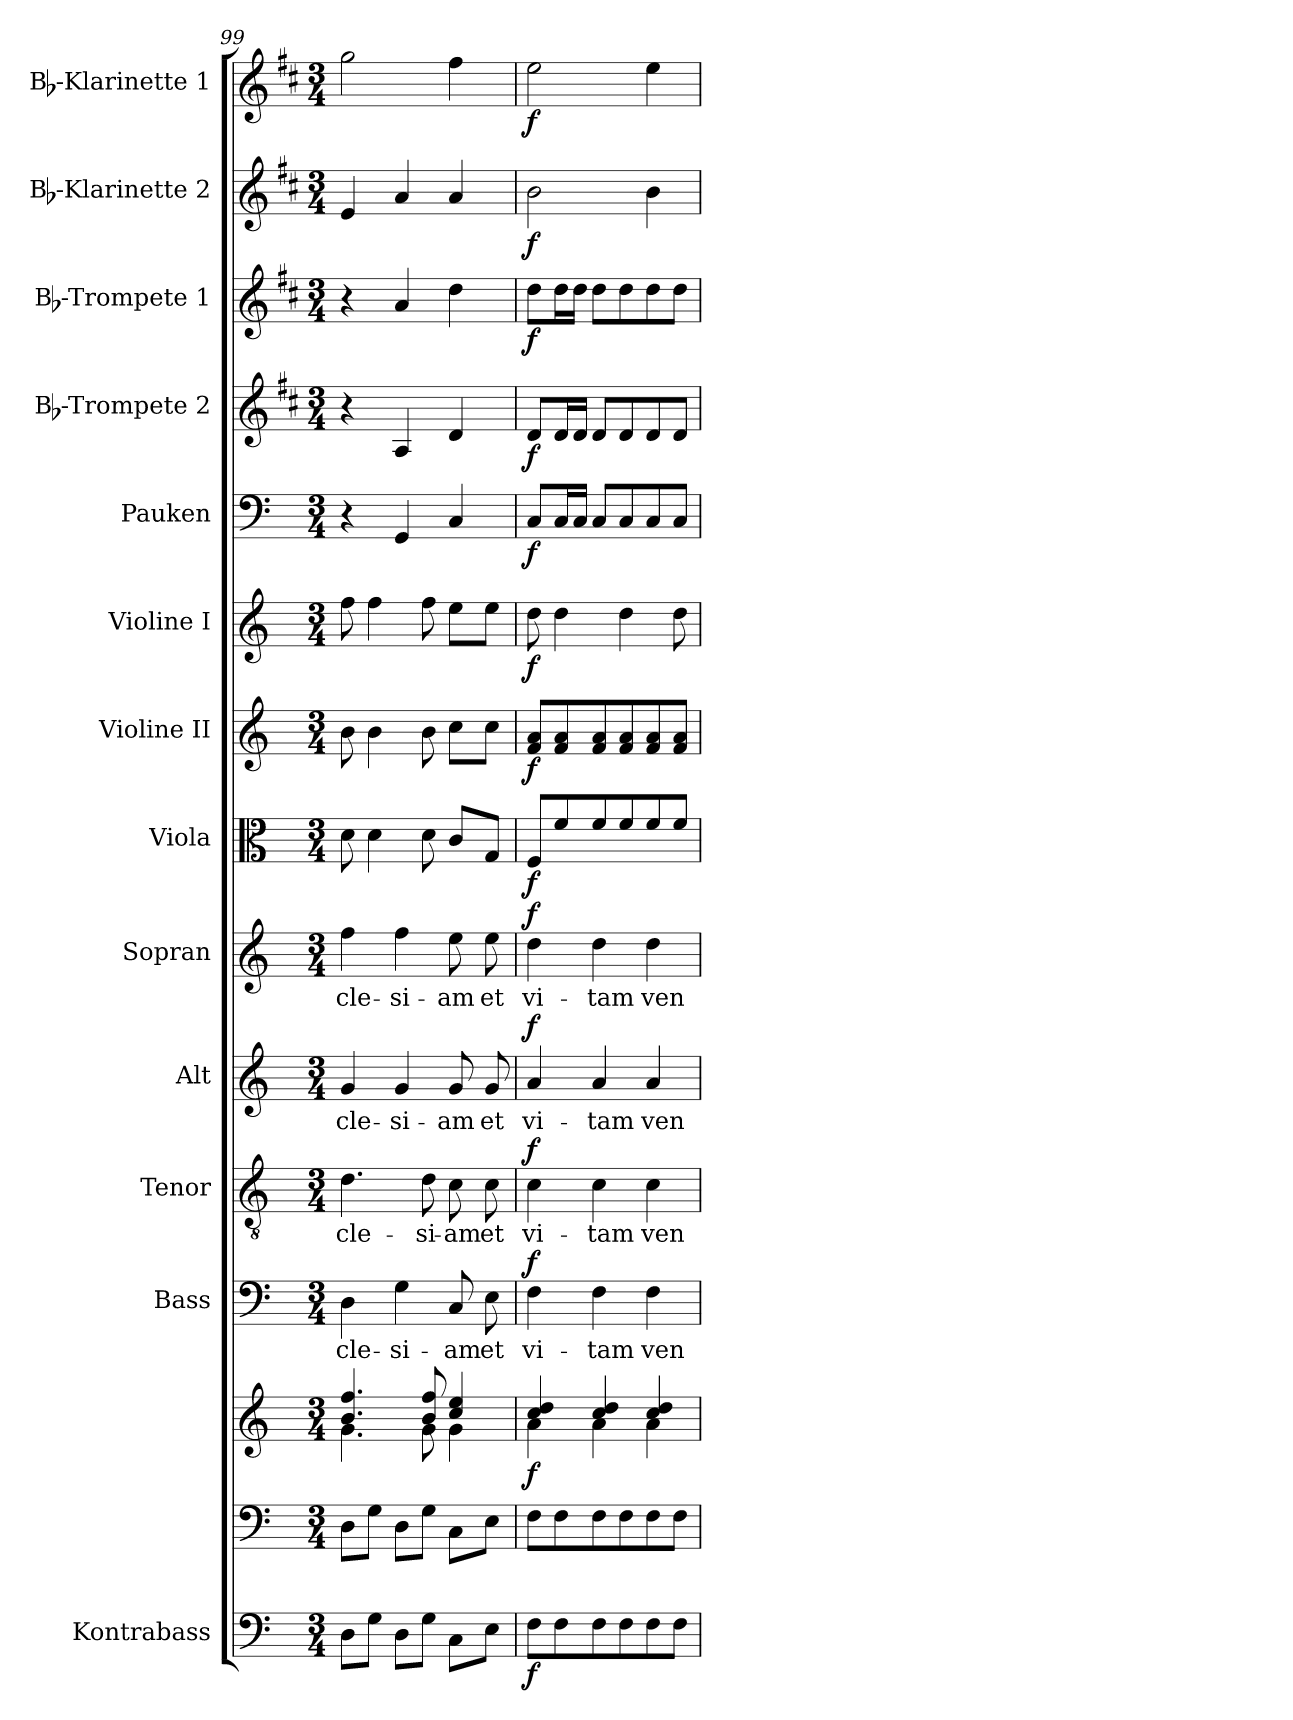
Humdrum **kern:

**kern	**dynam	**kern	**kern	**dynam	**kern	**text	**dynam	**kern	**text	**dynam	**kern	**text	**dynam	**kern	**text	**dynam	**kern	**dynam	**kern	**dynam	**kern	**dynam	**kern	**dynam	**kern	**dynam	**kern	**dynam	**kern	**dynam	**kern	**dynam
*part14	*part14	*part13	*part13	*part13	*part12	*part12	*part12	*part11	*part11	*part11	*part10	*part10	*part10	*part9	*part9	*part9	*part8	*part8	*part7	*part7	*part6	*part6	*part5	*part5	*part4	*part4	*part3	*part3	*part2	*part2	*part1	*part1
*staff15	*staff15	*staff14	*staff13	*staff13/14	*staff12	*staff12	*staff12	*staff11	*staff11	*staff11	*staff10	*staff10	*staff10	*staff9	*staff9	*staff9	*staff8	*staff8	*staff7	*staff7	*staff6	*staff6	*staff5	*staff5	*staff4	*staff4	*staff3	*staff3	*staff2	*staff2	*staff1	*staff1
*I"Kontrabass	*	*	*	*	*I"Bass	*	*	*I"Tenor	*	*	*I"Alt	*	*	*I"Sopran	*	*	*I"Viola	*	*I"Violine II	*	*I"Violine I	*	*I"Pauken	*	*I"Bb-Trompete 2	*	*I"Bb-Trompete 1	*	*I"Bb-Klarinette 2	*	*I"Bb-Klarinette 1	*
*I'Kb.	*	*	*	*	*I'B.	*	*	*I'T.	*	*	*I'A.	*	*	*I'S.	*	*	*I'Vla.	*	*I'Vl. II	*	*I'Vl. I	*	*I'Pk.	*	*I'Bb Trp. 2	*	*I'Bb Trp. 1	*	*I'Bb Kl. 2	*	*I'Bb Kl. 1	*
*clefF4	*	*clefF4	*clefG2	*	*clefF4	*	*	*clefGv2	*	*	*clefG2	*	*	*clefG2	*	*	*clefC3	*	*clefG2	*	*clefG2	*	*clefF4	*	*clefG2	*	*clefG2	*	*clefG2	*	*clefG2	*
*ITrd7c12	*	*	*	*	*	*	*	*	*	*	*	*	*	*	*	*	*	*	*	*	*	*	*	*	*ITrd1c2	*	*ITrd1c2	*	*ITrd1c2	*	*ITrd1c2	*
*k[]	*	*k[]	*k[]	*	*k[]	*	*	*k[]	*	*	*k[]	*	*	*k[]	*	*	*k[]	*	*k[]	*	*k[]	*	*k[]	*	*k[]	*	*k[]	*	*k[]	*	*k[]	*
*C:	*	*C:	*C:	*	*C:	*	*	*C:	*	*	*C:	*	*	*C:	*	*	*C:	*	*C:	*	*C:	*	*C:	*	*C:	*	*C:	*	*C:	*	*C:	*
*M3/4	*	*M3/4	*M3/4	*	*M3/4	*	*	*M3/4	*	*	*M3/4	*	*	*M3/4	*	*	*M3/4	*	*M3/4	*	*M3/4	*	*M3/4	*	*M3/4	*	*M3/4	*	*M3/4	*	*M3/4	*
=99	=99	=99	=99	=99	=99	=99	=99	=99	=99	=99	=99	=99	=99	=99	=99	=99	=99	=99	=99	=99	=99	=99	=99	=99	=99	=99	=99	=99	=99	=99	=99	=99
*	*	*	*^	*	*	*	*	*	*	*	*	*	*	*	*	*	*	*	*	*	*	*	*	*	*	*	*	*	*	*	*	*
!	!	!	!	!	!	!	!LO:LY:b	!	!	!LO:LY:b	!	!	!LO:LY:b	!	!	!LO:LY:b	!	!	!	!	!	!	!	!	!	!	!	!	!	!	!	!	!
8DD\L	.	8D\L	4.b/ 4.ff/	4.g\	.	4D\	-cle-	.	4.d\	-cle-	.	4g/	-cle-	.	4ff\	-cle-	.	8d\	.	8b\	.	8ff\	.	4r	.	4r	.	4r	.	4d/	.	2ff\	.
8GG\J	.	8G\J	.	.	.	.	.	.	.	.	.	.	.	.	.	.	.	4d\	.	4b\	.	4ff\	.	.	.	.	.	.	.	.	.	.	.
!	!	!	!	!	!	!	!LO:LY:b	!	!	!	!	!	!LO:LY:b	!	!	!LO:LY:b	!	!	!	!	!	!	!	!	!	!	!	!	!	!	!	!	!
8DD\L	.	8D\L	.	.	.	4G\	-si-	.	.	.	.	4g/	-si-	.	4ff\	-si-	.	.	.	.	.	.	.	4GG/	.	4G/	.	4g/	.	4g/	.	.	.
!	!	!	!	!	!	!	!	!	!	!LO:LY:b	!	!	!	!	!	!	!	!	!	!	!	!	!	!	!	!	!	!	!	!	!	!	!
8GG\J	.	8G\J	8b/ 8ff/	8g\	.	.	.	.	8d\	-si-	.	.	.	.	.	.	.	8d\	.	8b\	.	8ff\	.	.	.	.	.	.	.	.	.	.	.
!	!	!	!	!	!	!	!LO:LY:b	!	!	!LO:LY:b	!	!	!LO:LY:b	!	!	!LO:LY:b	!	!	!	!	!	!	!	!	!	!	!	!	!	!	!	!	!
8CC\L	.	8C\L	4cc/ 4ee/	4g\	.	8C/	-am	.	8c\	-am	.	8g/	-am	.	8ee\	-am	.	8c/L	.	8cc\L	.	8ee\L	.	4C/	.	4c/	.	4cc\	.	4g/	.	4ee\	.
!	!	!	!	!	!	!	!LO:LY:b	!	!	!LO:LY:b	!	!	!LO:LY:b	!	!	!LO:LY:b	!	!	!	!	!	!	!	!	!	!	!	!	!	!	!	!	!
8EE\J	.	8E\J	.	.	.	8E\	et	.	8c\	et	.	8g/	et	.	8ee\	et	.	8G/J	.	8cc\J	.	8ee\J	.	.	.	.	.	.	.	.	.	.	.
=100	=100	=100	=100	=100	=100	=100	=100	=100	=100	=100	=100	=100	=100	=100	=100	=100	=100	=100	=100	=100	=100	=100	=100	=100	=100	=100	=100	=100	=100	=100	=100	=100	=100
!	!LO:DY:b	!	!	!	!LO:DY:b	!	!LO:LY:b	!LO:DY:a	!	!LO:LY:b	!LO:DY:a	!	!LO:LY:b	!LO:DY:a	!	!LO:LY:b	!LO:DY:a	!	!LO:DY:b	!	!LO:DY:b	!	!LO:DY:b	!	!LO:DY:b	!	!LO:DY:b	!	!LO:DY:b	!	!LO:DY:b	!	!LO:DY:b
8FF\L	f	8F\L	4cc/ 4dd/	4a\	f	4F\	vi-	f	4c\	vi-	f	4a/	vi-	f	4dd\	vi-	f	8F/L	f	8f/ 8a/L	f	8dd\	f	8C/L	f	8c/L	f	8cc\L	f	2a\	f	2dd\	f
8FF\	.	8F\	.	.	.	.	.	.	.	.	.	.	.	.	.	.	.	8f/	.	8f/ 8a/	.	4dd\	.	16C/L	.	16c/L	.	16cc\L	.	.	.	.	.
.	.	.	.	.	.	.	.	.	.	.	.	.	.	.	.	.	.	.	.	.	.	.	.	16C/JJ	.	16c/JJ	.	16cc\JJ	.	.	.	.	.
!	!	!	!	!	!	!	!LO:LY:b	!	!	!LO:LY:b	!	!	!LO:LY:b	!	!	!LO:LY:b	!	!	!	!	!	!	!	!	!	!	!	!	!	!	!	!	!
8FF\	.	8F\	4cc/ 4dd/	4a\	.	4F\	-tam	.	4c\	-tam	.	4a/	-tam	.	4dd\	-tam	.	8f/	.	8f/ 8a/	.	.	.	8C/L	.	8c/L	.	8cc\L	.	.	.	.	.
8FF\	.	8F\	.	.	.	.	.	.	.	.	.	.	.	.	.	.	.	8f/	.	8f/ 8a/	.	4dd\	.	8C/	.	8c/	.	8cc\	.	.	.	.	.
!	!	!	!	!	!	!	!LO:LY:b	!	!	!LO:LY:b	!	!	!LO:LY:b	!	!	!LO:LY:b	!	!	!	!	!	!	!	!	!	!	!	!	!	!	!	!	!
8FF\	.	8F\	4cc/ 4dd/	4a\	.	4F\	ven-	.	4c\	ven-	.	4a/	ven-	.	4dd\	ven-	.	8f/	.	8f/ 8a/	.	.	.	8C/	.	8c/	.	8cc\	.	4a\	.	4dd\	.
8FF\J	.	8F\J	.	.	.	.	.	.	.	.	.	.	.	.	.	.	.	8f/J	.	8f/ 8a/J	.	8dd\	.	8C/J	.	8c/J	.	8cc\J	.	.	.	.	.
*	*	*	*v	*v	*	*	*	*	*	*	*	*	*	*	*	*	*	*	*	*	*	*	*	*	*	*	*	*	*	*	*	*	*
=	=	=	=	=	=	=	=	=	=	=	=	=	=	=	=	=	=	=	=	=	=	=	=	=	=	=	=	=	=	=	=	=
*-	*-	*-	*-	*-	*-	*-	*-	*-	*-	*-	*-	*-	*-	*-	*-	*-	*-	*-	*-	*-	*-	*-	*-	*-	*-	*-	*-	*-	*-	*-	*-	*-
